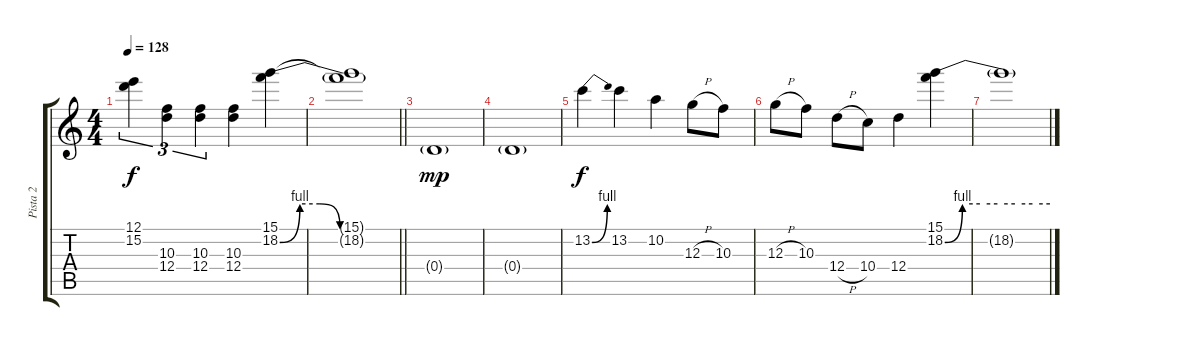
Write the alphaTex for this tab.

\track ("Pista 2" "Pista 2") {instrument electricguitarjazz}
\staff {score tabs}
\tuning (E4 B3 G3 D3 A2 E2) {hide}
\ts (4 4)
\tempo 128
\clef g2
\ks c
(12.1{t} 15.2{t}).4{tu (3 2) dy f} (10.3 12.4).4{tu (3 2)} (10.3 12.4).4{tu (3 2)} (10.3 12.4).4 (15.1 18.2{be (custom 0 0 10 4 20 4 30 0 60 0)}).4 |
\barLineRight lightlight
(15.1{t} 18.2{t}).1 |
0.4{g}.1{dy mp} |
0.4{g}.1 |
13.2{be (bend 0 0 60 4)}.4{dy f} 13.2.4 10.2.4 12.3{h}.8 10.3.8 |
12.3{h}.8 10.3.8 12.4{h}.8 10.4.8 12.4.4 (15.1 18.2{be (custom 0 0 10 4 20 4 30 4 40 4 50 4 60 4)}).4 |
18.2{t}.1
